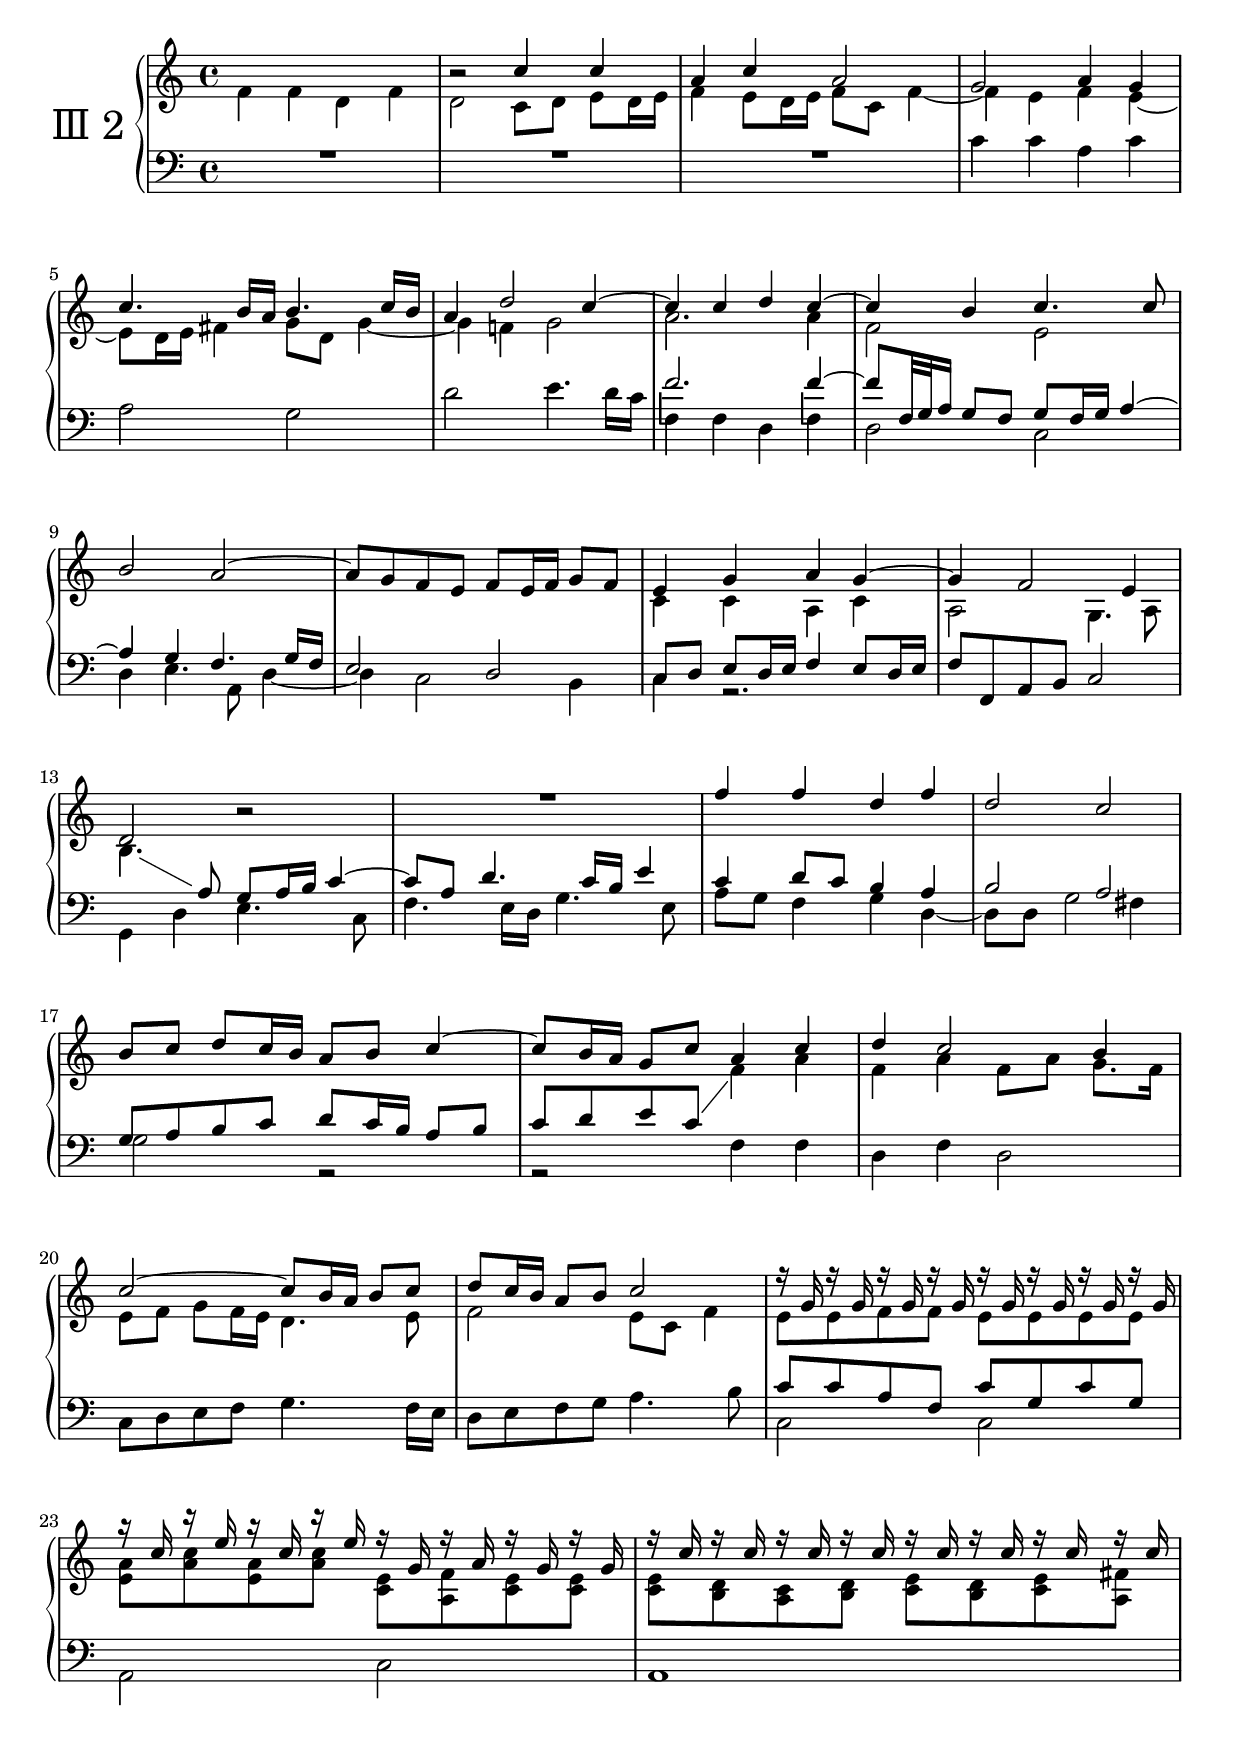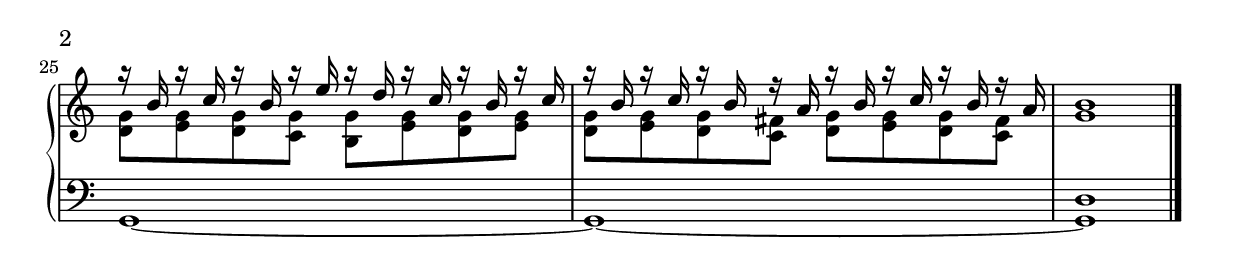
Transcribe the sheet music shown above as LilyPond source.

rh = \markup { \postscript # "0.20 setlinewidth 0.5 -2 moveto -1 0 rlineto 0 3 rlineto stroke" }
lh = \markup { \postscript # "0.20 setlinewidth -0.5 0 moveto 0 4 rlineto 1.5 0 rlineto stroke" }

soprii = \relative c''
{
	s1 |
	b2\rest c4 c |
	a c a2 |
	g a4 g |
	c4. b16 a b4. c16 b |
	a4 d2 c4 ~|
	c c d c ~|
	c b c4. c8 |
	b2 a ~|
	a8 g f e f e16 f g8 f |
	e4 g a g ~|
	g f2 e4 |
	d2 b'\rest |
	R1 |
	f'4 f d f |
	d2 c |
	b8 c d c16 b a8 b c4 ~|
	c8 b16 a g8 c a4 c |
	d c2 b4 |
	c2 ~ c8 b16 a b8 c |
	d c16 b a8 b c2 |
	r16 g r g r g r g r g r g r g r g |
	r c r e r c r e r g, r a r g r g |
	r c r c r c r c r c r c r c r c |
	r b r c r b r e r d r c r b r c |
	r b r c r b r a r b r c r b r a |
	b1 | 
	\bar "|."
}

altoii = \relative c'
{
	f4 f d f |
	d2 c8 d e d16 e  |
	f4 e8 d16 e f8 c f4 ~ |
	f e f e~|
	e8 d16 e fis4 g8 d g4 ~|
	g f g2 |
	a2. a4 |
	f2 e |
	s1 |
	s1 |
	c4 c a c |
	a2 g4. a8 |
	\showStaffSwitch
	b4. \change Staff ="down" \voiceOne a8 g a16 b c4 ~|
	c8 a d4. c16 b e4 |
	c d8 c b4 a |
	b2 a |
	g8 a b c d c16 b a8 b |
	c d e c \change Staff ="up" \voiceTwo f4 a |
	f a f8 a g8. f16 |
	e8 f g f16 e d4. e8 |
	f2 e8 c f4 |
	e8 e f f e e e e |
	\partcombine \relative c {
	\stemDown
	a'' c a c e, f e e |
	e d c d e d e fis |
	g g g g g g g g |
	g g g fis g g g fis | } 
	\relative c { e' a e a c, a c c |
	c b a b c b c a |
	d e d c b e d e |
	d e d c d e d c | }
	
	g1 |
}

tenorii = \relative c'
{
	\clef bass
	R1 |
	R1 |
	R1 |
	\stemNeutral
	c4 c a c a2 g |
	d' e4. d16 c |
	\stemUp
	f2.^\rh f4^\rh ~|
	f8 f,32 g a16 g8 f g f16 g a4 ~|
	a g f4. g16 f |
	e2 d |
	c8 d e d16 e f4 e8 d16 e |
	f8 f, a b c2 |
	\voiceTwo
	g4 d' e4. c8 |
	f4. e16 d g4. e8 |
	a g f4 g d ~|
	d8 d g2 fis4 |
	g2 r |
	r f4 f |
	d f d2 |
	c8 d e f g4. f16 e |
	d8 e f g a4. b8 |
	\voiceOne
	c8 c a f c' g c g |
	%\change Staff = "up" \voiceFour
	s1 |
	s |
	s |
	s |
	d1 |
}

bassii = \relative c
{
	R1 | 
	R1 | 
	R1 | 
	s1 | 
	s1 | 
	s1 | 
	f4 f d f |
	d2 c |
	d4 e4. a,8 d4 ~|
	d c2 b4 |
	c4 r2. |
	s1 | 
	s1 | 
	s1 | 
	s1 | 
	s1 | 
	s1 | 
	s1 | 
	s1 | 
	s1 | 
	s1 | 
	c2 c |
	a c |
	a1 |
	g ~|
	g ~|
	g |
}

\include "merge.ly"
\score
{
	\new PianoStaff <<
		\accidentalStyle "piano"

		\set PianoStaff.instrumentName = # "Ⅲ 2"
		\new Staff ="up" << { \soprii } \\ {\altoii} >>
		\new Staff="down" << {\tenorii } \\ {\bassii} >>
	>>
	\layout 
	{
		\context { \PianoStaff \override InstrumentName #'font-size = #5  }
		\context { \Staff \consists #merge-rests-engraver }
		\context { \Staff \consists #merge-mmrests-engraver }
		\context 
		{
			%\Score
			%\override SpacingSpanner.common-shortest-duration = #(ly:make-moment 1/8)
		}
	}
	\midi {\tempo 4=100}
}